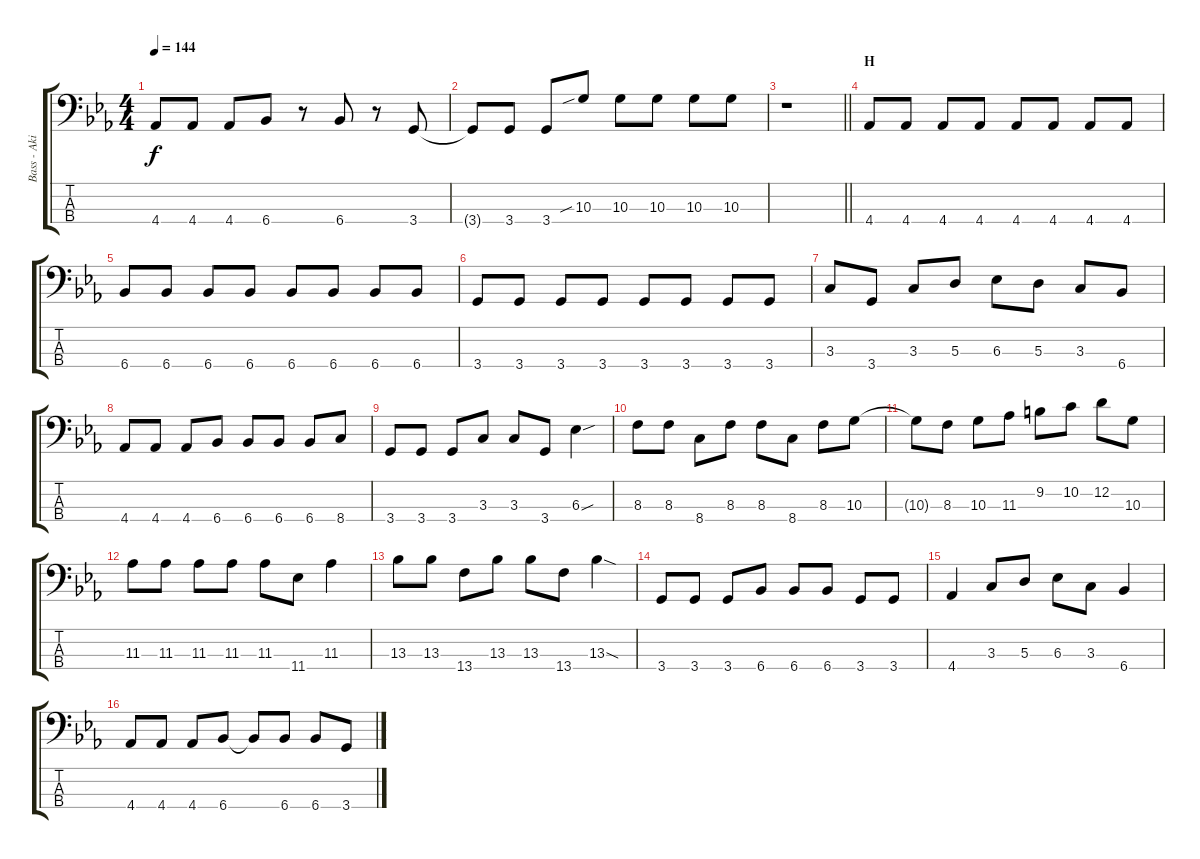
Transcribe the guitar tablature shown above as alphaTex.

\track ("Bass - Aki" "Bass - Aki") {instrument electricbasspick}
\staff {score tabs}
\tuning (G2 D2 A1 E1) {hide}
\ts (4 4)
\tempo 144
\clef f4
\ks eb
4.4.8{dy f} 4.4.8 4.4.8 6.4.8 r.8 6.4.8 r.8 3.4.8 |
3.4{t}.8 3.4.8 3.4.8 10.3{sib}.8 10.3.8 10.3.8 10.3.8 10.3.8 |
\barLineRight lightlight
r.1 |
\section ("" "H")
4.4.8 4.4.8 4.4.8 4.4.8 4.4.8 4.4.8 4.4.8 4.4.8 |
6.4.8 6.4.8 6.4.8 6.4.8 6.4.8 6.4.8 6.4.8 6.4.8 |
3.4.8 3.4.8 3.4.8 3.4.8 3.4.8 3.4.8 3.4.8 3.4.8 |
3.3.8 3.4.8 3.3.8 5.3.8 6.3.8 5.3.8 3.3.8 6.4.8 |
4.4.8 4.4.8 4.4.8 6.4.8 6.4.8 6.4.8 6.4.8 8.4.8 |
3.4.8 3.4.8 3.4.8 3.3.8 3.3.8 3.4.8 6.3{sou}.4 |
8.3.8 8.3.8 8.4.8 8.3.8 8.3.8 8.4.8 8.3.8 10.3.8 |
10.3{t}.8 8.3.8 10.3.8 11.3.8 9.2.8 10.2.8 12.2.8 10.3.8 |
11.3.8 11.3.8 11.3.8 11.3.8 11.3.8 11.4.8 11.3.4 |
13.3.8 13.3.8 13.4.8 13.3.8 13.3.8 13.4.8 13.3{sod}.4 |
3.4.8 3.4.8 3.4.8 6.4.8 6.4.8 6.4.8 3.4.8 3.4.8 |
4.4.4 3.3.8 5.3.8 6.3.8 3.3.8 6.4.4 |
4.4.8 4.4.8 4.4.8 6.4.8 6.4{t}.8 6.4.8 6.4.8 3.4.8
